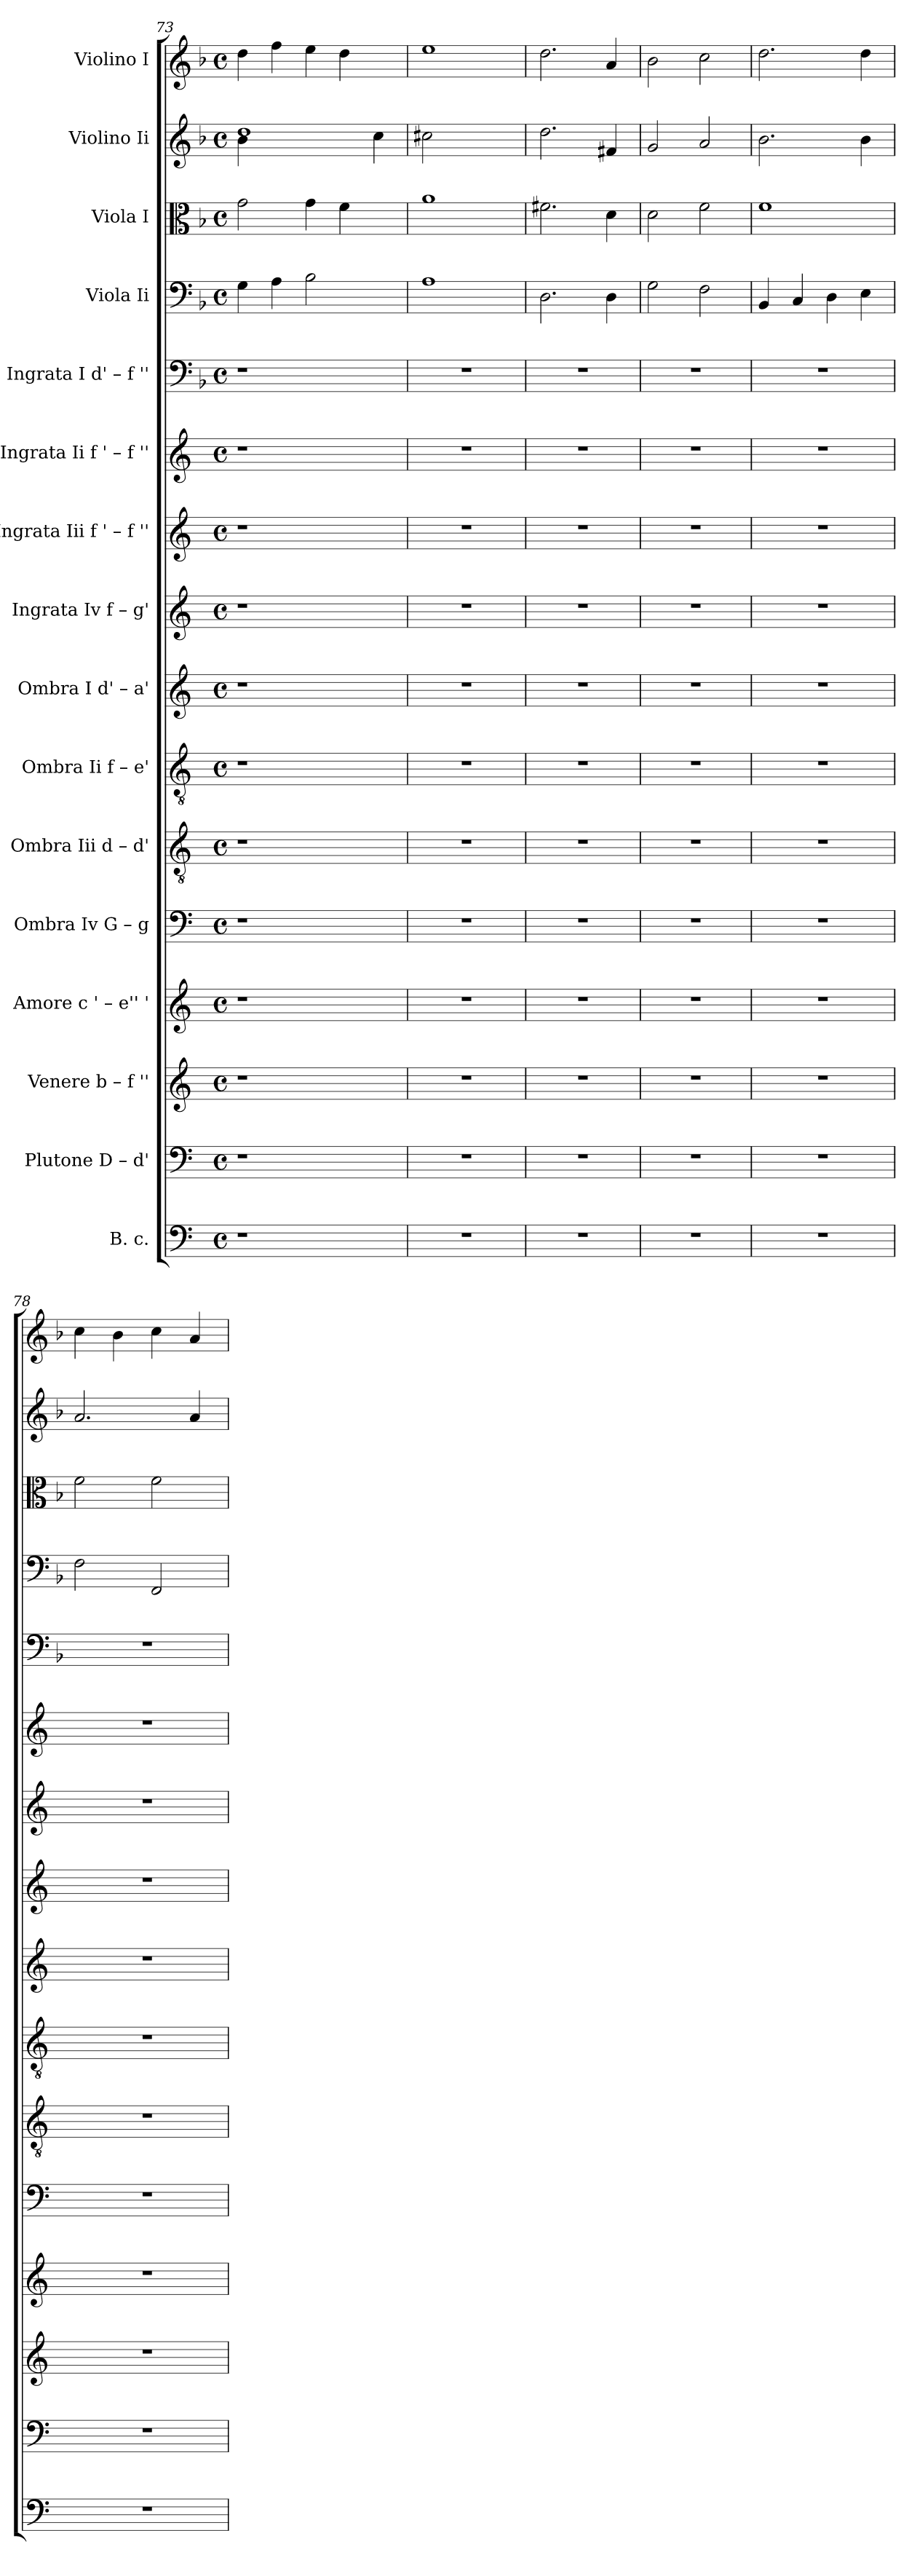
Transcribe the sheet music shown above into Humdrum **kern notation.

**kern	**kern	**kern	**kern	**kern	**kern	**kern	**kern	**kern	**kern	**kern	**kern	**kern	**kern	**kern	**kern	**text
*part16	*part15	*part14	*part13	*part12	*part11	*part10	*part9	*part8	*part7	*part6	*part5	*part4	*part3	*part2	*part1	*part1
*staff16	*staff15	*staff14	*staff13	*staff12	*staff11	*staff10	*staff9	*staff8	*staff7	*staff6	*staff5	*staff4	*staff3	*staff2	*staff1	*staff1
*I"B. c.	*I"Plutone  D – d'	*I"Venere  b – f ''	*I"Amore  c ' – e''  '	*I"Ombra Iv  G – g	*I"Ombra Iii  d – d'	*I"Ombra Ii  f – e'	*I"Ombra I  d' – a'	*I"Ingrata Iv  f – g'	*I"Ingrata Iii  f ' – f ''	*I"Ingrata Ii  f ' – f ''	*I"Ingrata I  d' – f ''	*I"Viola Ii	*I"Viola I	*I"Violino Ii	*I"Violino I	*
*clefF4	*clefF4	*clefG2	*clefG2	*clefF4	*clefGv2	*clefGv2	*clefG2	*clefG2	*clefG2	*clefG2	*clefF4	*clefF4	*clefC3	*clefG2	*clefG2	*
*k[]	*k[]	*k[]	*k[]	*k[]	*k[]	*k[]	*k[]	*k[]	*k[]	*k[]	*k[b-]	*k[b-]	*k[b-]	*k[b-]	*k[b-]	*
*C:	*C:	*C:	*C:	*C:	*C:	*C:	*C:	*C:	*C:	*C:	*F:	*F:	*F:	*F:	*F:	*
*M4/4	*M4/4	*M4/4	*M4/4	*M4/4	*M4/4	*M4/4	*M4/4	*M4/4	*M4/4	*M4/4	*M4/4	*M4/4	*M4/4	*M4/4	*M4/4	*
*met(c)	*met(c)	*met(c)	*met(c)	*met(c)	*met(c)	*met(c)	*met(c)	*met(c)	*met(c)	*met(c)	*met(c)	*met(c)	*met(c)	*met(c)	*met(c)	*
=73	=73	=73	=73	=73	=73	=73	=73	=73	=73	=73	=73	=73	=73	=73	=73	=73
*	*	*	*	*	*	*	*	*	*	*	*	*	*	*^	*	*
!	!	!	!	!	!	!	!	!	!	!	!	!	!	!	!	!	!LO:LY:b:cj
1r	1r	1r	1r	1r	1r	1r	1r	1r	1r	1r	1r	4G\	2g\	1dd	4b-\	4dd\	.
!	!	!	!	!	!	!	!	!	!	!	!	!	!	!	!	!	!LO:LY:b:cj
.	.	.	.	.	.	.	.	.	.	.	.	4A\	.	.	1ryy	4ff\	.
!	!	!	!	!	!	!	!	!	!	!	!	!	!	!	!	!	!LO:LY:b:cj
.	.	.	.	.	.	.	.	.	.	.	.	2B-\	4g\	.	.	4ee\	.
!	!	!	!	!	!	!	!	!	!	!	!	!	!	!	!	!	!LO:LY:b:cj
.	.	.	.	.	.	.	.	.	.	.	.	.	4f\	.	.	4dd\	.
4ryy	4ryy	4ryy	4ryy	4ryy	4ryy	4ryy	4ryy	4ryy	4ryy	4ryy	4ryy	4ryy	4ryy	4cc\	.	4ryy	.
*	*	*	*	*	*	*	*	*	*	*	*	*	*	*v	*v	*	*
=74	=74	=74	=74	=74	=74	=74	=74	=74	=74	=74	=74	=74	=74	=74	=74	=74
!	!	!	!	!	!	!	!	!	!	!	!	!	!	!	!	!LO:LY:b:cj
1r	1r	1r	1r	1r	1r	1r	1r	1r	1r	1r	1r	1A	1a	2cc#X\	1ee	.
.	.	.	.	.	.	.	.	.	.	.	.	.	.	2ryy	.	.
=75	=75	=75	=75	=75	=75	=75	=75	=75	=75	=75	=75	=75	=75	=75	=75	=75
!	!	!	!	!	!	!	!	!	!	!	!	!	!	!	!	!LO:LY:b:cj
1r	1r	1r	1r	1r	1r	1r	1r	1r	1r	1r	1r	2.D\	2.f#X\	2.dd\	2.dd\	.
!	!	!	!	!	!	!	!	!	!	!	!	!	!	!	!	!LO:LY:b:cj
.	.	.	.	.	.	.	.	.	.	.	.	4D\	4d\	4f#X/	4a/	.
=76	=76	=76	=76	=76	=76	=76	=76	=76	=76	=76	=76	=76	=76	=76	=76	=76
!	!	!	!	!	!	!	!	!	!	!	!	!	!	!	!	!LO:LY:b:cj
1r	1r	1r	1r	1r	1r	1r	1r	1r	1r	1r	1r	2G\	2d\	2g/	2b-\	.
!	!	!	!	!	!	!	!	!	!	!	!	!	!	!	!	!LO:LY:b:cj
.	.	.	.	.	.	.	.	.	.	.	.	2F\	2f\	2a/	2cc\	.
=77	=77	=77	=77	=77	=77	=77	=77	=77	=77	=77	=77	=77	=77	=77	=77	=77
!	!	!	!	!	!	!	!	!	!	!	!	!	!	!	!	!LO:LY:b:cj
1r	1r	1r	1r	1r	1r	1r	1r	1r	1r	1r	1r	4BB-/	1f	2.b-\	2.dd\	.
.	.	.	.	.	.	.	.	.	.	.	.	4C/	.	.	.	.
.	.	.	.	.	.	.	.	.	.	.	.	4D\	.	.	.	.
!	!	!	!	!	!	!	!	!	!	!	!	!	!	!	!	!LO:LY:b:cj
.	.	.	.	.	.	.	.	.	.	.	.	4E\	.	4b-\	4dd\	.
=78	=78	=78	=78	=78	=78	=78	=78	=78	=78	=78	=78	=78	=78	=78	=78	=78
!	!	!	!	!	!	!	!	!	!	!	!	!	!	!	!	!LO:LY:b:cj
1r	1r	1r	1r	1r	1r	1r	1r	1r	1r	1r	1r	2F\	2f\	2.a/	4cc\	.
!	!	!	!	!	!	!	!	!	!	!	!	!	!	!	!	!LO:LY:b:cj
.	.	.	.	.	.	.	.	.	.	.	.	.	.	.	4b-\	.
!	!	!	!	!	!	!	!	!	!	!	!	!	!	!	!	!LO:LY:b:cj
.	.	.	.	.	.	.	.	.	.	.	.	2FF/	2f\	.	4cc\	.
!	!	!	!	!	!	!	!	!	!	!	!	!	!	!	!	!LO:LY:b:cj
.	.	.	.	.	.	.	.	.	.	.	.	.	.	4a/	4a/	.
=	=	=	=	=	=	=	=	=	=	=	=	=	=	=	=	=
*-	*-	*-	*-	*-	*-	*-	*-	*-	*-	*-	*-	*-	*-	*-	*-	*-
